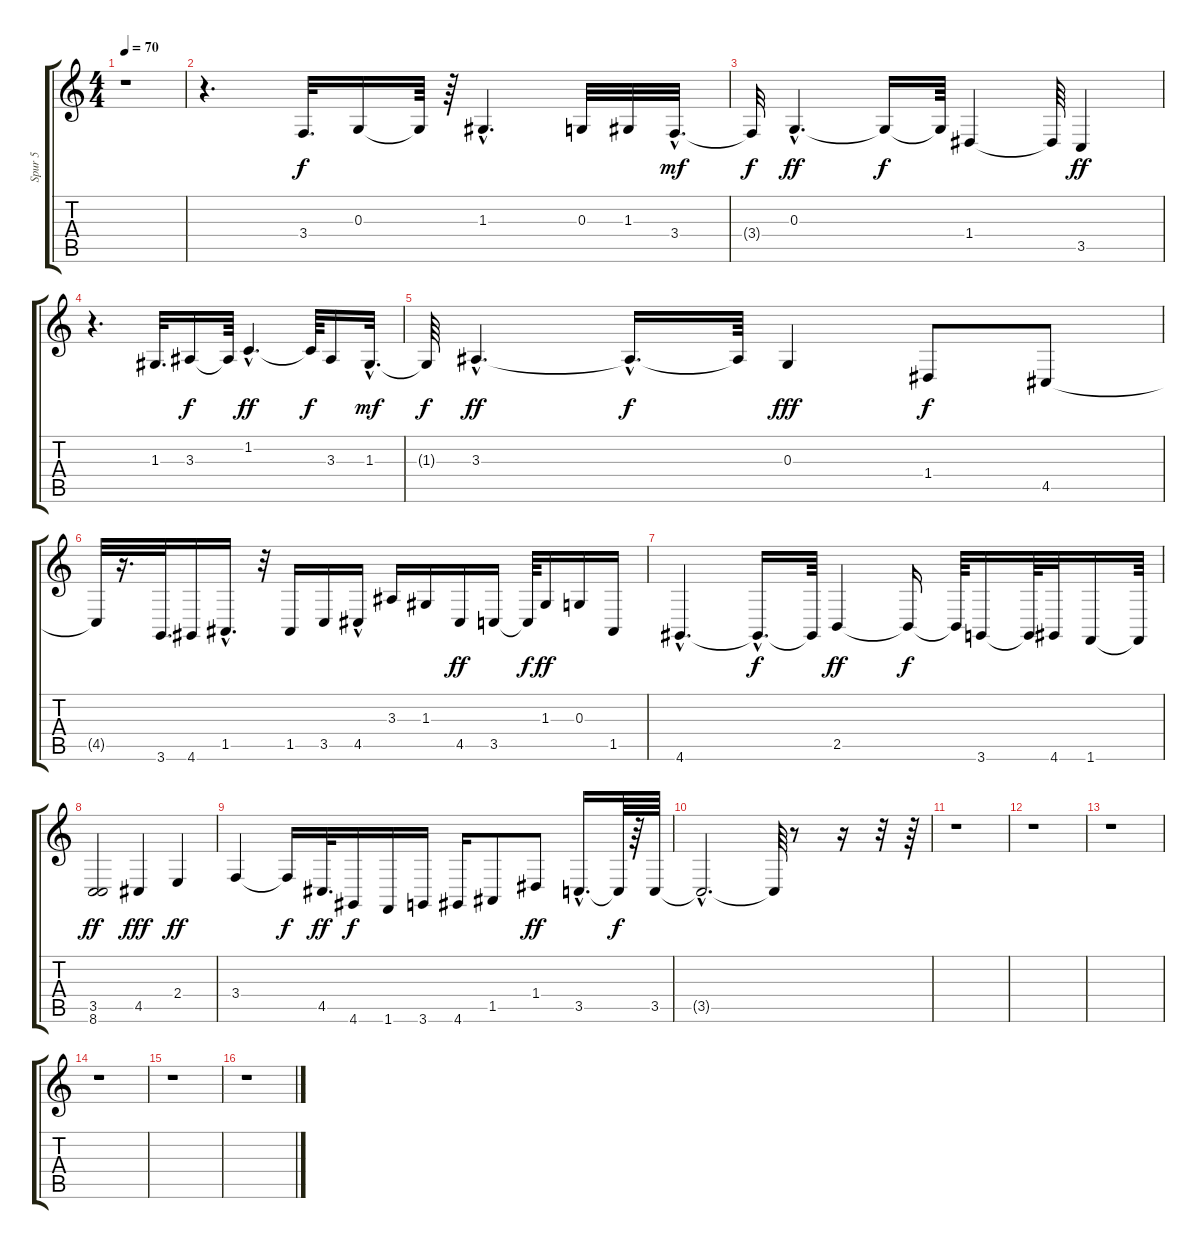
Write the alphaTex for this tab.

\track ("Spur 5" "Spur 5") {instrument fx7echoes}
\staff {score tabs}
\tuning (E4 B3 G3 D3 A2 E2) {hide}
\ts (4 4)
\tempo 70
\clef g2
\ks c
r.1{dy f} |
r.4{d} 3.4.32{d} 0.3.16 0.3{t}.64 r.64 1.3{hac}.4{d} 0.3.32 1.3.32 3.4{hac}.32{d dy mf} |
3.4{t}.32{dy f} 0.3{hac}.4{d dy ff} 0.3{t}.16{dy f} 0.3{t}.64 1.4.4 1.4{t}.64 3.5.4{dy ff} |
r.4{d} 1.3.32{d} 3.3.16{dy f} 3.3{t}.64 1.2{hac}.4{d dy ff} 1.2{t}.64{dy f} 3.3.16 1.3{hac}.32{d dy mf} |
1.3{t}.64{dy f} 3.3{hac}.4{d dy ff} 3.3{hac t}.16{d dy f} 3.3{t}.64 0.3.4{dy fff} 1.4.8{dy f} 4.5.8 |
4.5{t}.32 r.16{d} 3.6.32{d} 4.6.16 1.5{hac}.16{d} r.32 1.5.16 3.5.16 4.5{hac}.16 3.3.16 1.3.16 4.5.16{dy ff} 3.5.16 3.5{t}.64{dy f} 1.3.16{dy ff} 0.3.16 1.5.16 |
4.6{hac}.4{d} 4.6{hac t}.16{d dy f} 4.6{t}.64 2.5.4{dy ff} 2.5{t}.16{dy f} 2.5{t}.64 3.6.16 3.6{t}.64 4.6.32 1.6.16 1.6{t}.64 |
(3.5 8.6).2{dy ff} 4.5.4{dy fff} 2.4.4{dy ff} |
3.4.4 3.4{t}.16{dy f} 4.5.32{d dy ff} 4.6.16{dy f} 1.6.16 3.6.16 4.6.16 1.5.8 1.4.8{dy ff} 3.5{hac}.16{d} 3.5{t}.64{dy f} r.64 3.5.64 |
3.5{hac t}.2{d} 3.5{t}.64 r.8 r.16 r.32 r.64 |
r.1 |
r.1 |
r.1 |
r.1 |
r.1 |
r.1
